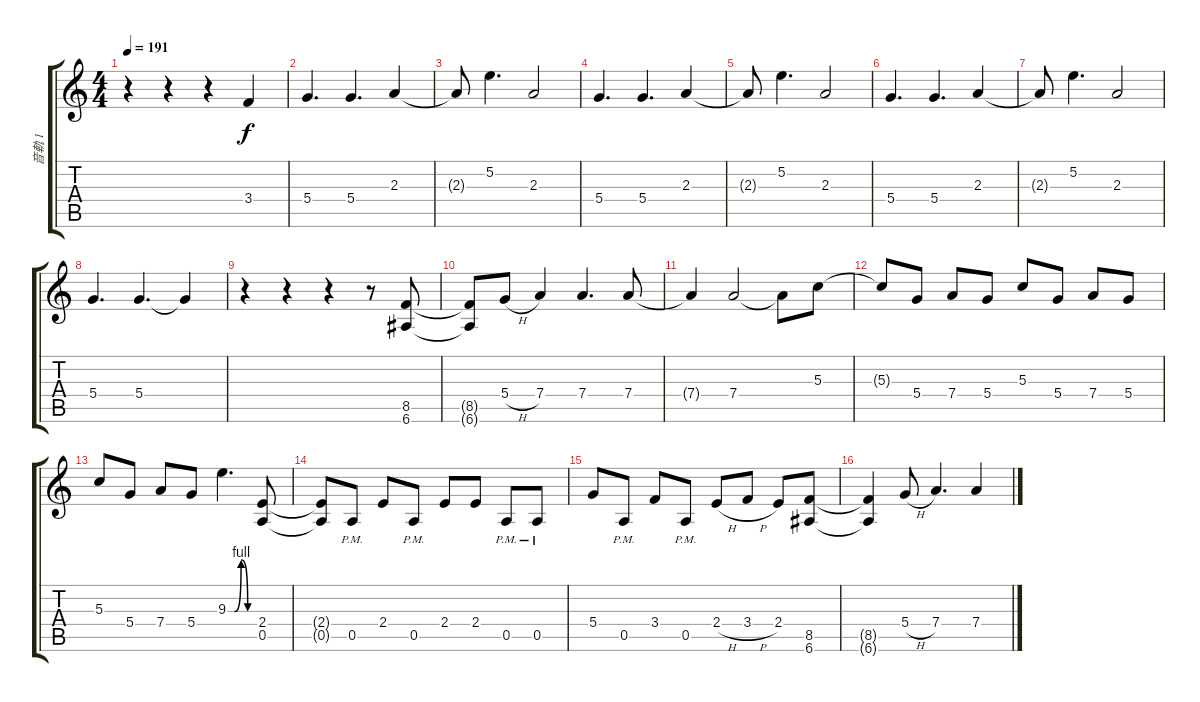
\track ("音軌 1" "音軌 1") {instrument electricguitarjazz}
\staff {score tabs}
\tuning (E4 B3 G3 D3 A2 E2) {hide}
\ts (4 4)
\tempo 191
\clef g2
\ks c
r.4{dy f instrument electricguitarjazz} r.4 r.4 3.4.4 |
5.4.4{d} 5.4.4{d} 2.3.4 |
2.3{t}.8 5.2.4{d} 2.3.2 |
5.4.4{d} 5.4.4{d} 2.3.4 |
2.3{t}.8 5.2.4{d} 2.3.2 |
5.4.4{d} 5.4.4{d} 2.3.4 |
2.3{t}.8 5.2.4{d} 2.3.2 |
5.4.4{d} 5.4.4{d} 5.4{t}.4 |
r.4 r.4 r.4 r.8 (8.5 6.6).8{instrument overdrivenguitar} |
(8.5{t} 6.6{t}).8 5.4{h}.8 7.4.4 7.4.4{d} 7.4.8 |
7.4{t}.4 7.4.2 7.4{t}.8 5.3.8 |
5.3{t}.8 5.4.8 7.4.8 5.4.8 5.3.8 5.4.8 7.4.8 5.4.8 |
5.3.8 5.4.8 7.4.8 5.4.8 9.3{be (custom 0 0 15 0 30 4 45 0 60 0)}.4{d} (2.4 0.5).8 |
(2.4{t} 0.5{t}).8 0.5{pm}.8 2.4.8 0.5{pm}.8 2.4.8 2.4.8 0.5{pm}.8 0.5{pm}.8 |
5.4.8 0.5{pm}.8 3.4.8 0.5{pm}.8 2.4{h}.8 3.4{h}.8 2.4.8 (8.5 6.6).8 |
(8.5{t} 6.6{t}).4 5.4{h}.8 7.4.4{d} 7.4.4
